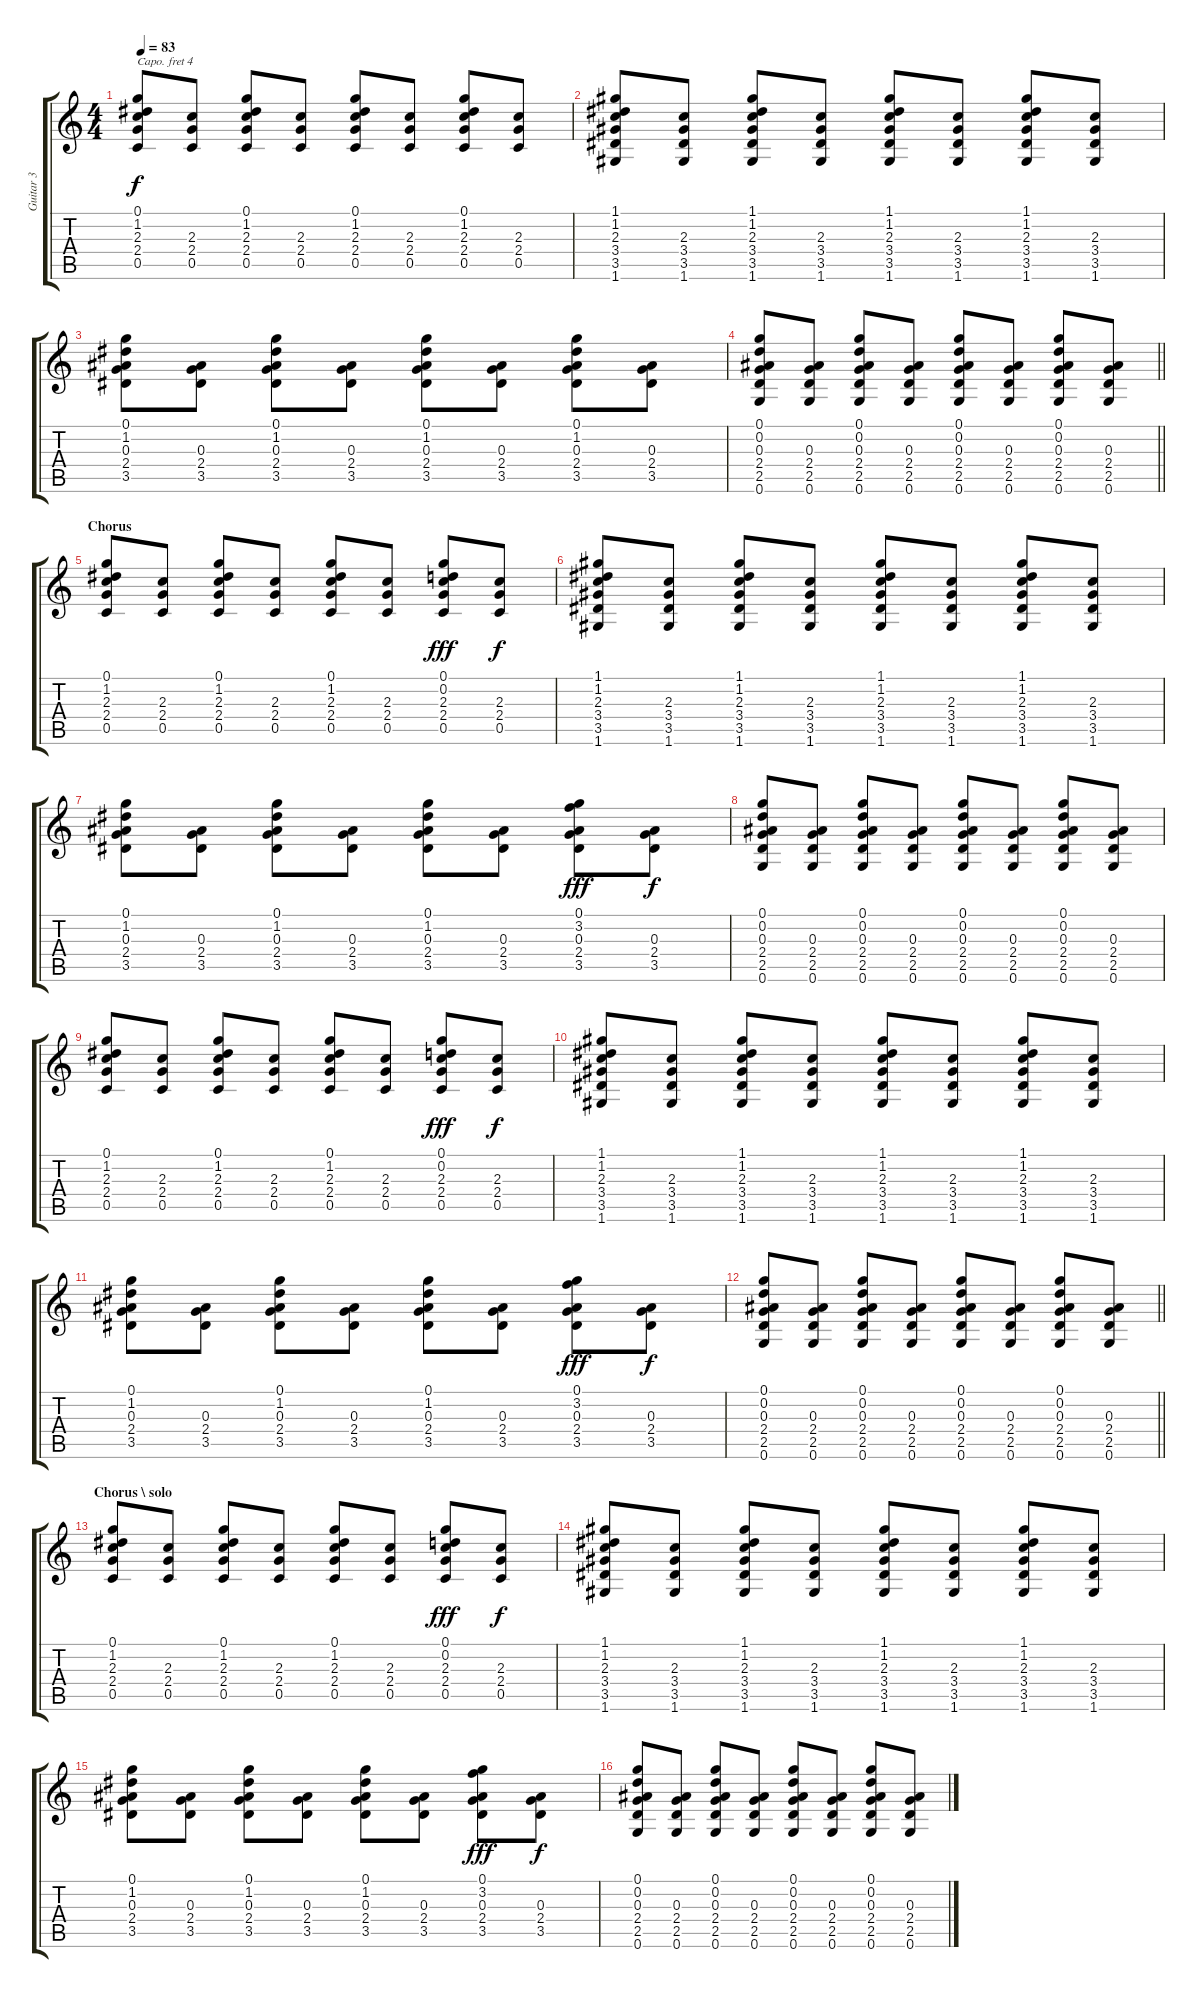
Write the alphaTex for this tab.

\track ("Guitar 3" "Guitar 3") {instrument acousticguitarsteel}
\staff {score tabs}
\capo 4
\tuning (Eb4 Bb3 Gb3 Db3 Ab2 Eb2) {hide}
\ts (4 4)
\tempo 83
\clef g2
\ks c
(0.1 1.2 2.3 2.4 0.5).8{dy f} (2.3 2.4 0.5).8 (0.1 1.2 2.3 2.4 0.5).8 (2.3 2.4 0.5).8 (0.1 1.2 2.3 2.4 0.5).8 (2.3 2.4 0.5).8 (0.1 1.2 2.3 2.4 0.5).8 (2.3 2.4 0.5).8 |
(1.1 1.2 2.3 3.4 3.5 1.6).8 (2.3 3.4 3.5 1.6).8 (1.1 1.2 2.3 3.4 3.5 1.6).8 (2.3 3.4 3.5 1.6).8 (1.1 1.2 2.3 3.4 3.5 1.6).8 (2.3 3.4 3.5 1.6).8 (1.1 1.2 2.3 3.4 3.5 1.6).8 (2.3 3.4 3.5 1.6).8 |
(0.1 1.2 0.3 2.4 3.5).8 (0.3 2.4 3.5).8 (0.1 1.2 0.3 2.4 3.5).8 (0.3 2.4 3.5).8 (0.1 1.2 0.3 2.4 3.5).8 (0.3 2.4 3.5).8 (0.1 1.2 0.3 2.4 3.5).8 (0.3 2.4 3.5).8 |
\barLineRight lightlight
(0.1 0.2 0.3 2.4 2.5 0.6).8 (0.3 2.4 2.5 0.6).8 (0.1 0.2 0.3 2.4 2.5 0.6).8 (0.3 2.4 2.5 0.6).8 (0.1 0.2 0.3 2.4 2.5 0.6).8 (0.3 2.4 2.5 0.6).8 (0.1 0.2 0.3 2.4 2.5 0.6).8 (0.3 2.4 2.5 0.6).8 |
\section ("" "Chorus")
(0.1 1.2 2.3 2.4 0.5).8 (2.3 2.4 0.5).8 (0.1 1.2 2.3 2.4 0.5).8 (2.3 2.4 0.5).8 (0.1 1.2 2.3 2.4 0.5).8 (2.3 2.4 0.5).8 (0.1 0.2 2.3 2.4 0.5).8{dy fff} (2.3 2.4 0.5).8{dy f} |
(1.1 1.2 2.3 3.4 3.5 1.6).8 (2.3 3.4 3.5 1.6).8 (1.1 1.2 2.3 3.4 3.5 1.6).8 (2.3 3.4 3.5 1.6).8 (1.1 1.2 2.3 3.4 3.5 1.6).8 (2.3 3.4 3.5 1.6).8 (1.1 1.2 2.3 3.4 3.5 1.6).8 (2.3 3.4 3.5 1.6).8 |
(0.1 1.2 0.3 2.4 3.5).8 (0.3 2.4 3.5).8 (0.1 1.2 0.3 2.4 3.5).8 (0.3 2.4 3.5).8 (0.1 1.2 0.3 2.4 3.5).8 (0.3 2.4 3.5).8 (0.1 3.2 0.3 2.4 3.5).8{dy fff} (0.3 2.4 3.5).8{dy f} |
(0.1 0.2 0.3 2.4 2.5 0.6).8 (0.3 2.4 2.5 0.6).8 (0.1 0.2 0.3 2.4 2.5 0.6).8 (0.3 2.4 2.5 0.6).8 (0.1 0.2 0.3 2.4 2.5 0.6).8 (0.3 2.4 2.5 0.6).8 (0.1 0.2 0.3 2.4 2.5 0.6).8 (0.3 2.4 2.5 0.6).8 |
(0.1 1.2 2.3 2.4 0.5).8 (2.3 2.4 0.5).8 (0.1 1.2 2.3 2.4 0.5).8 (2.3 2.4 0.5).8 (0.1 1.2 2.3 2.4 0.5).8 (2.3 2.4 0.5).8 (0.1 0.2 2.3 2.4 0.5).8{dy fff} (2.3 2.4 0.5).8{dy f} |
(1.1 1.2 2.3 3.4 3.5 1.6).8 (2.3 3.4 3.5 1.6).8 (1.1 1.2 2.3 3.4 3.5 1.6).8 (2.3 3.4 3.5 1.6).8 (1.1 1.2 2.3 3.4 3.5 1.6).8 (2.3 3.4 3.5 1.6).8 (1.1 1.2 2.3 3.4 3.5 1.6).8 (2.3 3.4 3.5 1.6).8 |
(0.1 1.2 0.3 2.4 3.5).8 (0.3 2.4 3.5).8 (0.1 1.2 0.3 2.4 3.5).8 (0.3 2.4 3.5).8 (0.1 1.2 0.3 2.4 3.5).8 (0.3 2.4 3.5).8 (0.1 3.2 0.3 2.4 3.5).8{dy fff} (0.3 2.4 3.5).8{dy f} |
\barLineRight lightlight
(0.1 0.2 0.3 2.4 2.5 0.6).8 (0.3 2.4 2.5 0.6).8 (0.1 0.2 0.3 2.4 2.5 0.6).8 (0.3 2.4 2.5 0.6).8 (0.1 0.2 0.3 2.4 2.5 0.6).8 (0.3 2.4 2.5 0.6).8 (0.1 0.2 0.3 2.4 2.5 0.6).8 (0.3 2.4 2.5 0.6).8 |
\section ("" "Chorus \\ solo")
(0.1 1.2 2.3 2.4 0.5).8 (2.3 2.4 0.5).8 (0.1 1.2 2.3 2.4 0.5).8 (2.3 2.4 0.5).8 (0.1 1.2 2.3 2.4 0.5).8 (2.3 2.4 0.5).8 (0.1 0.2 2.3 2.4 0.5).8{dy fff} (2.3 2.4 0.5).8{dy f} |
(1.1 1.2 2.3 3.4 3.5 1.6).8 (2.3 3.4 3.5 1.6).8 (1.1 1.2 2.3 3.4 3.5 1.6).8 (2.3 3.4 3.5 1.6).8 (1.1 1.2 2.3 3.4 3.5 1.6).8 (2.3 3.4 3.5 1.6).8 (1.1 1.2 2.3 3.4 3.5 1.6).8 (2.3 3.4 3.5 1.6).8 |
(0.1 1.2 0.3 2.4 3.5).8 (0.3 2.4 3.5).8 (0.1 1.2 0.3 2.4 3.5).8 (0.3 2.4 3.5).8 (0.1 1.2 0.3 2.4 3.5).8 (0.3 2.4 3.5).8 (0.1 3.2 0.3 2.4 3.5).8{dy fff} (0.3 2.4 3.5).8{dy f} |
(0.1 0.2 0.3 2.4 2.5 0.6).8 (0.3 2.4 2.5 0.6).8 (0.1 0.2 0.3 2.4 2.5 0.6).8 (0.3 2.4 2.5 0.6).8 (0.1 0.2 0.3 2.4 2.5 0.6).8 (0.3 2.4 2.5 0.6).8 (0.1 0.2 0.3 2.4 2.5 0.6).8 (0.3 2.4 2.5 0.6).8
